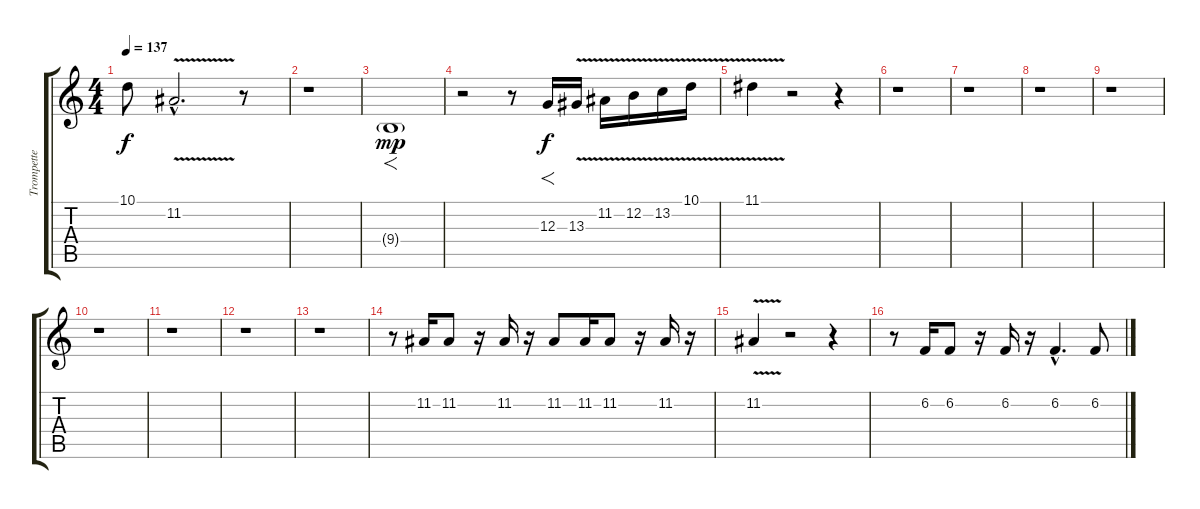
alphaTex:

\track ("Trompette étouffée" "Trompette ") {instrument mutedtrumpet}
\staff {score tabs}
\tuning (E4 B3 G3 D3 A2 E2) {hide}
\ts (4 4)
\tempo 137
\clef g2
\ks c
10.1{t}.8{dy f} 11.2{v hac}.2{d} r.8 |
r.1 |
9.4{g}.1{f dy mp} |
r.2 r.8 12.3.16{f dy f} 13.3{v}.16 11.2{v}.16 12.2{v}.16 13.2{v}.16 10.1{v}.16 |
11.1{v}.4 r.2 r.4 |
r.1 |
r.1 |
r.1 |
r.1 |
r.1 |
r.1 |
r.1 |
r.1 |
r.8 11.2.16 11.2.8 r.16 11.2.16 r.16 11.2.8 11.2.16 11.2.8 r.16 11.2.16 r.16 |
11.2{v}.4 r.2 r.4 |
r.8 6.2.16 6.2.8 r.16 6.2.16 r.16 6.2{hac}.4{d} 6.2.8
